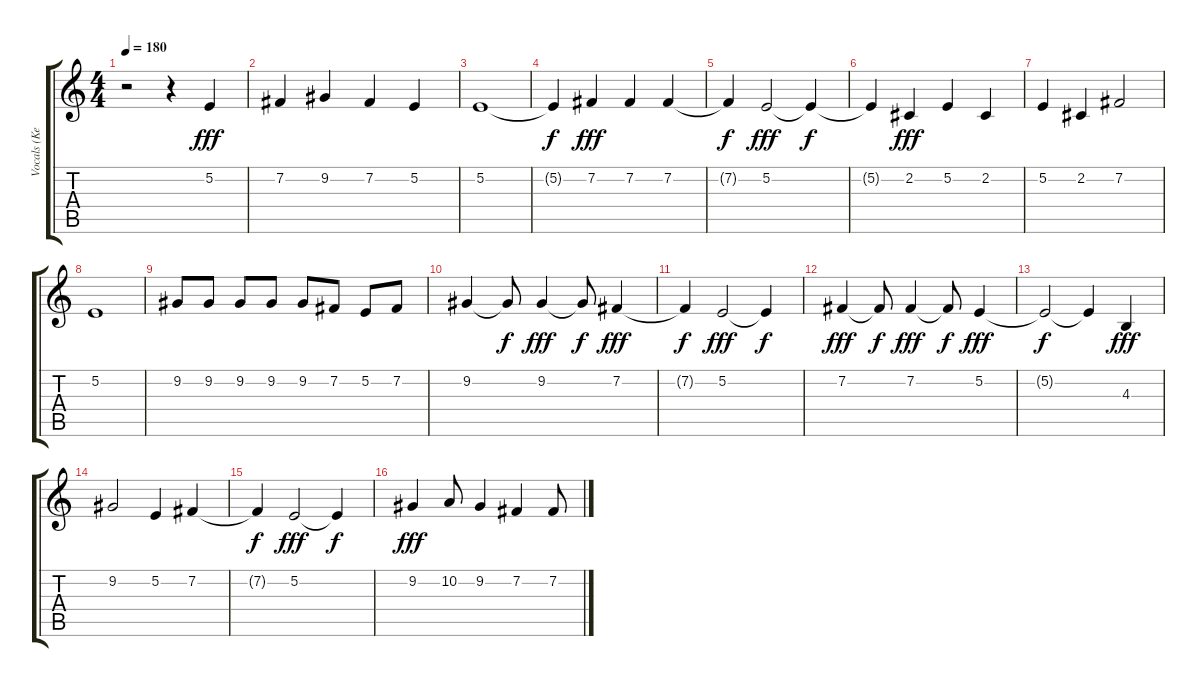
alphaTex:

\track ("Vocals (Kenny)" "Vocals (Ke") {instrument altosax}
\staff {score tabs}
\tuning (E4 B3 G3 D3 A2 E2) {hide}
\ts (4 4)
\tempo 180
\clef g2
\ks c
r.2{dy f} r.4 5.2.4{dy fff} |
7.2.4 9.2.4 7.2.4 5.2.4 |
5.2.1 |
5.2{t}.4{dy f} 7.2.4{dy fff} 7.2.4 7.2.4 |
7.2{t}.4{dy f} 5.2.2{dy fff} 5.2{t}.4{dy f} |
5.2{t}.4 2.2.4{dy fff} 5.2.4 2.2.4 |
5.2.4 2.2.4 7.2.2 |
5.2.1 |
9.2.8 9.2.8 9.2.8 9.2.8 9.2.8 7.2.8 5.2.8 7.2.8 |
9.2.4 9.2{t}.8{dy f} 9.2.4{dy fff} 9.2{t}.8{dy f} 7.2.4{dy fff} |
7.2{t}.4{dy f} 5.2.2{dy fff} 5.2{t}.4{dy f} |
7.2.4{dy fff} 7.2{t}.8{dy f} 7.2.4{dy fff} 7.2{t}.8{dy f} 5.2.4{dy fff} |
5.2{t}.2{dy f} 5.2{t}.4 4.3.4{dy fff} |
9.2.2 5.2.4 7.2.4 |
7.2{t}.4{dy f} 5.2.2{dy fff} 5.2{t}.4{dy f} |
9.2.4{dy fff} 10.2.8 9.2.4 7.2.4 7.2.8
